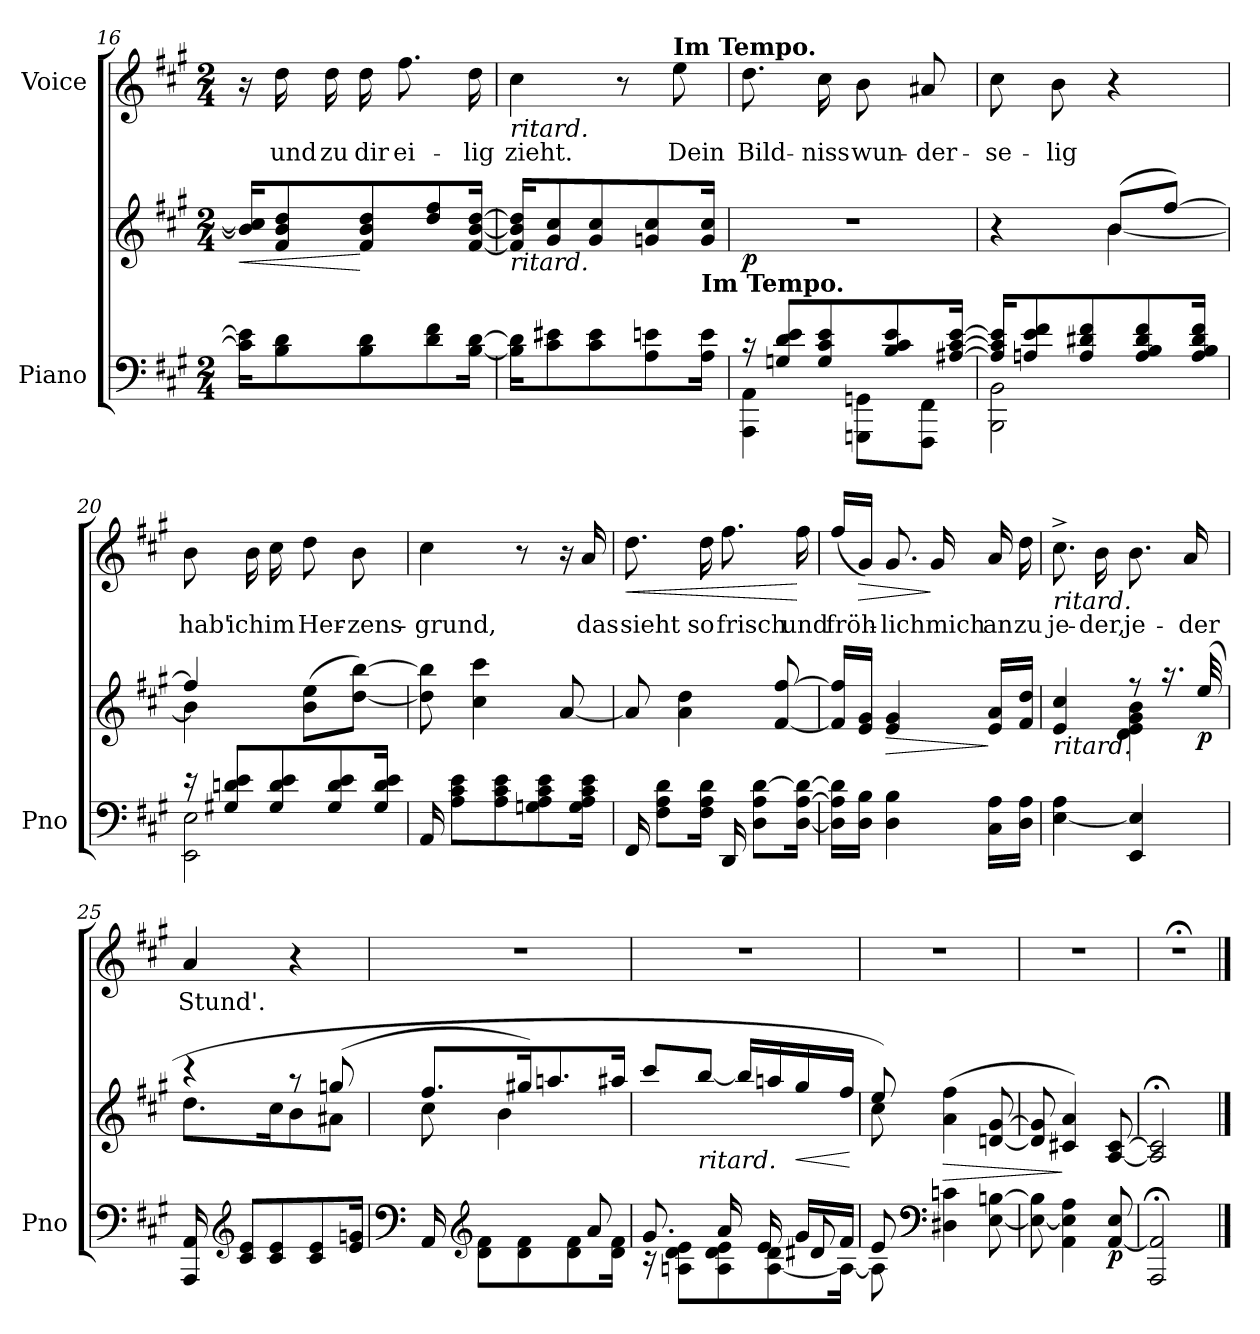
**kern	**kern	**dynam	**kern	**text	**dynam
*part2	*part2	*part2	*part1	*part1	*part1
*staff3	*staff2	*staff2/3	*staff1	*staff1	*staff1
*I"Piano	*	*	*I"Voice	*	*
*I'Pno	*	*	*	*	*
*clefF4	*clefG2	*	*clefG2	*	*
*k[f#c#g#]	*k[f#c#g#]	*	*k[f#c#g#]	*	*
*M2/4	*M2/4	*	*M2/4	*	*
=16	=16	=16	=16	=16	=16
!	!	!LO:HP:b	!	!	!
16c#\] 16e#\]KL	16b/] 16cc#/]KL	<	16r	.	.
!	!	!	!	!LO:LY:b	!
8B\ 8d\	8f#/ 8b/ 8dd/	.	16dd\	und	.
!	!	!	!	!LO:LY:b	!
.	.	.	16dd\	zu	.
!	!	!	!	!LO:LY:b	!
8B\ 8d\	8f#/ 8b/ 8dd/	[	16dd\	dir	.
!	!	!	!	!LO:LY:b	!
.	.	.	8.ff#\	ei-	.
8d\ 8f#\	8dd/ 8ff#/	.	.	.	.
!	!	!	!	!LO:LY:b	!
[16B\ [16d\Jk	[16f#/ [16b/ [16dd/Jk	.	16dd\	-lig	.
!!LO:PB:g=z
=17	=17	=17	=17	=17	=17
!	!	!	!LO:TX:b:i:t=ritard.	!	!
!	!LO:TX:b:i:t=ritard.	!	!	!	!
!	!	!	!	!LO:LY:b	!
16B\] 16d\]KL	16f#/] 16b/] 16dd/]KL	.	4cc#\	zieht.	.
8c#\ 8e#X\	8g#/ 8cc#/	.	.	.	.
8c#\ 8e#\	8g#/ 8cc#/	.	.	.	.
.	.	.	8r	.	.
8A\ 8en\	8gn/ 8cc#/	.	.	.	.
!	!	!	!LO:TX:a:B:t=Im Tempo.	!	!
!	!	!	!	!LO:LY:b	!
.	.	.	8ee\	Dein	.
!	!LO:TX:b:B:t=Im Tempo.	!	!	!	!
16A\ 16e\Jk	16g/ 16cc#/Jk	.	.	.	.
=18	=18	=18	=18	=18	=18
*^	*	*	*	*	*
!	!	!	!LO:DY:b	!	!LO:LY:b	!
16r	4AAA\ 4AA\	2r	p	8.dd\	Bild-	.
8Gn/ 8d/ 8e/L	.	.	.	.	.	.
!	!	!	!	!	!LO:LY:b	!
8G/ 8c#/ 8e/	.	.	.	16cc#\	-niss	.
!	!	!	!	!	!LO:LY:b	!
.	8GGGn\ 8GGn\L	.	.	8b\	wun-	.
8B/ 8c#/ 8e/	.	.	.	.	.	.
!	!	!	!	!	!LO:LY:b	!
.	8FFF#\ 8FF#\J	.	.	8a#X/	-der-	.
[16A#X/ [16c#/ [16e/Jk	.	.	.	.	.	.
=19	=19	=19	=19	=19	=19	=19
*	*	*^	*	*	*	*
!	!	!	!	!	!	!LO:LY:b	!
16A#/] 16c#/] 16e/]KL	2BBB\ 2BB\	4r	4ryy	.	8cc#\	-se-	.
8An/ 8e/ 8f#/	.	.	.	.	.	.	.
!	!	!	!	!	!	!LO:LY:b	!
.	.	.	.	.	8b\	-lig	.
8A/ 8d#X/ 8f#/	.	.	.	.	.	.	.
.	.	(8b/L	[4b\	.	4r	.	.
8A/ 8B/ 8d#/ 8f#/	.	.	.	.	.	.	.
.	.	[8ff#/J)	.	.	.	.	.
16A/ 16B/ 16d#/ 16f#/Jk	.	.	.	.	.	.	.
=20	=20	=20	=20	=20	=20	=20	=20
!	!	!	!	!	!	!LO:LY:b	!
16r	2EE\ 2E\	4ff#/]	4b\]	.	8b\	hab'	.
8G#X/ 8dn/ 8e/L	.	.	.	.	.	.	.
!	!	!	!	!	!	!LO:LY:b	!
.	.	.	.	.	16b\	ich	.
!	!	!	!	!	!	!LO:LY:b	!
8G#/ 8d/ 8e/	.	.	.	.	16cc#\	im	.
!	!	!	!	!	!	!LO:LY:b	!
.	.	(8b\ 8ee\L	4ryy	.	8dd\	Her-	.
8G#/ 8d/ 8e/	.	.	.	.	.	.	.
!	!	!	!	!	!	!LO:LY:b	!
.	.	[8dd\ [8bb\J)	.	.	8b\	-zens-	.
16G#/ 16d/ 16e/Jk	.	.	.	.	.	.	.
*v	*v	*	*	*	*	*	*
*	*v	*v	*	*	*	*
!!LO:LB:g=z
=21	=21	=21	=21	=21	=21
!	!	!	!	!LO:LY:b	!
16AA/	8dd\] 8bb\]	.	4cc#\	-grund,	.
8A\ 8c#\ 8e\L	.	.	.	.	.
.	4cc#\ 4ccc#\	.	.	.	.
8A\ 8c#\ 8e\	.	.	.	.	.
.	.	.	8r	.	.
8Gn\ 8A\ 8c#\ 8e\	.	.	.	.	.
.	[8a/	.	16r	.	.
!	!	!	!	!LO:LY:b	!
16G\ 16A\ 16c#\ 16e\Jk	.	.	16a/	das	.
=22	=22	=22	=22	=22	=22
!	!	!	!	!LO:LY:b	!LO:HP:b
16FF#/	8a/]	.	8.dd\	sieht	<
8F#\ 8A\ 8d\L	.	.	.	.	.
.	4a\ 4dd\	.	.	.	.
!	!	!	!	!LO:LY:b	!
16F#\ 16A\ 16d\Jk	.	.	16dd\	so	.
!	!	!	!	!LO:LY:b	!
16DD/	.	.	8.ff#\	frisch	.
8D\ 8A\ [8d\L	.	.	.	.	.
.	[8f#/ [8ff#/	.	.	.	.
!	!	!	!	!LO:LY:b	!
[16D\ [16A\ 16d\_Jk	.	.	16ff#\	und	[
=23	=23	=23	=23	=23	=23
!	!	!	!	!LO:LY:b	!
16D\] 16A\] 16d\]LL	16f#/] 16ff#/]LL	.	(16ff#/LL	fröh-	.
!	!	!	!	!	!LO:HP:b
16D\ 16B\JJ	16e/ 16g#/JJ	.	16g#/JJ)	.	>
!	!	!LO:HP:b	!	!LO:LY:b	!
4D\ 4B\	4e/ 4g#/	>	8.g#/	-lich	.
!	!	!	!	!LO:LY:b	!
.	.	.	16g#/	mich	]
!	!	!	!	!LO:LY:b	!
16C#\ 16A\LL	16e/ 16a/LL	]	16a/	an	.
!	!	!	!	!LO:LY:b	!
16D\ 16A\JJ	16f#/ 16dd/JJ	.	16dd\	zu	.
=24	=24	=24	=24	=24	=24
*	*^	*	*	*	*
!	!	!	!	!LO:TX:b:i:t=ritard.	!	!
!	!LO:TX:b:i:t=ritard.	!	!	!	!	!
!	!	!	!	!	!LO:LY:b	!
[4E\ 4A\	4e/ 4cc#/	4ryy	.	8.cc#^>\	je-	.
!	!	!	!	!	!LO:LY:b	!
.	.	.	.	16b\	-der,	.
!	!	!	!	!	!LO:LY:b	!
4EE/ 4E/]	8r	4d\ 4e\ 4g#\ 4b\	.	8.b\	je-	.
.	16.r	.	.	.	.	.
!	!	!	!	!	!LO:LY:b	!
.	.	.	.	16a/	-der	.
!	!	!	!LO:DY:b	!	!	!
.	(32ee/	.	p	.	.	.
!!LO:LB:g=z
=25	=25	=25	=25	=25	=25	=25
!	!	!	!	!	!LO:LY:b	!
16AAA/ 16AA/	4r	8.dd\L	.	4a/	Stund'.	.
*clefG2	*	*	*	*	*	*
8c#/ 8e/L	.	.	.	.	.	.
8c#/ 8e/	.	16cc#\K	.	.	.	.
.	8r	8b\	.	4r	.	.
8c#/ 8e/	.	.	.	.	.	.
.	(8ggn/	8a#X\J	.	.	.	.
16e/ 16gn/Jk	.	.	.	.	.	.
=26	=26	=26	=26	=26	=26	=26
*clefF4	*	*	*	*	*	*
*^	*	*	*	*	*	*
16AA/	4ryy	8.ff#/L	8cc#\	.	2r	.	.
*clefG2	*	*	*	*	*	*	*
8d\ 8f#\L	.	.	.	.	.	.	.
.	.	.	4b\	.	.	.	.
8d\ 8f#\	.	16gg#X/K)	.	.	.	.	.
.	8ryy	8.aan/	.	.	.	.	.
8d\ 8f#\	.	.	.	.	.	.	.
.	8a/	.	8ryy	.	.	.	.
16d\ 16f#\Jk	.	16aa#X/Jk	.	.	.	.	.
=27	=27	=27	=27	=27	=27	=27	=27
*^	*^	*	*	*	*	*	*
8.g#/L	16r	16ryy	4.ryy	8ccc#/L	4ryy	.	2r	.	.
.	8An\ 8d\ 8e\L	4ryy	.	.	.	.	.	.	.
!	!	!	!	!LO:TX:b:i:t=ritard.	!	!	!	!	!
.	.	.	.	[8bb/J	.	.	.	.	.
16a/K	8A\ 8d\ 8e\	.	.	.	.	.	.	.	.
4ryy	.	.	.	16bb/LL]	8b\	.	.	.	.
.	[8A\ 8d\	16e/	.	16aan/	.	.	.	.	.
!	!	!	!	!	!	!LO:HP:b	!	!	!
.	.	16g#/LL	8d#X/	16gg#/	8b#X:\J	<	.	.	.
.	16A\Jk_	16f#/JJ	.	16ff#/JJ	.	.	.	.	.
*v	*v	*v	*v	*	*	*	*	*	*
*	*v	*v	*	*	*	*
.	.	[	.	.	.
=28	=28	=28	=28	=28	=28
*^	*^	*	*	*	*
8A\]	8e/	8ee/)	8cc#\	.	2r	.	.
*clefF4	*	*	*	*	*	*	*
!	!	!	!	!LO:HP:b	!	!	!
4D#X\ 4cn\	4.ryy	(4a\ 4ff#\	4.ryy	>	.	.	.
[8E\ [8Bn\	.	[8dn/ [8g#/	.	.	.	.	.
*v	*v	*	*	*	*	*	*
*	*v	*v	*	*	*	*
=29	=29	=29	=29	=29	=29
8E\_ 8B\]	8d/] 8g#/]	.	2r	.	.
4AA\ 4E\] 4A\	4c#X/ 4a/)	]	.	.	.
!	!	!LO:DY:b=2	!	!	!
[8AA/ 8E/	[8A/ [8c#/	p	.	.	.
=30	=30	=30	=30	=30	=30
2AAA/;< 2AA/];<	2A/];< 2c#/];<	.	2r;<	.	.
==	==	==	==	==	==
*-	*-	*-	*-	*-	*-
